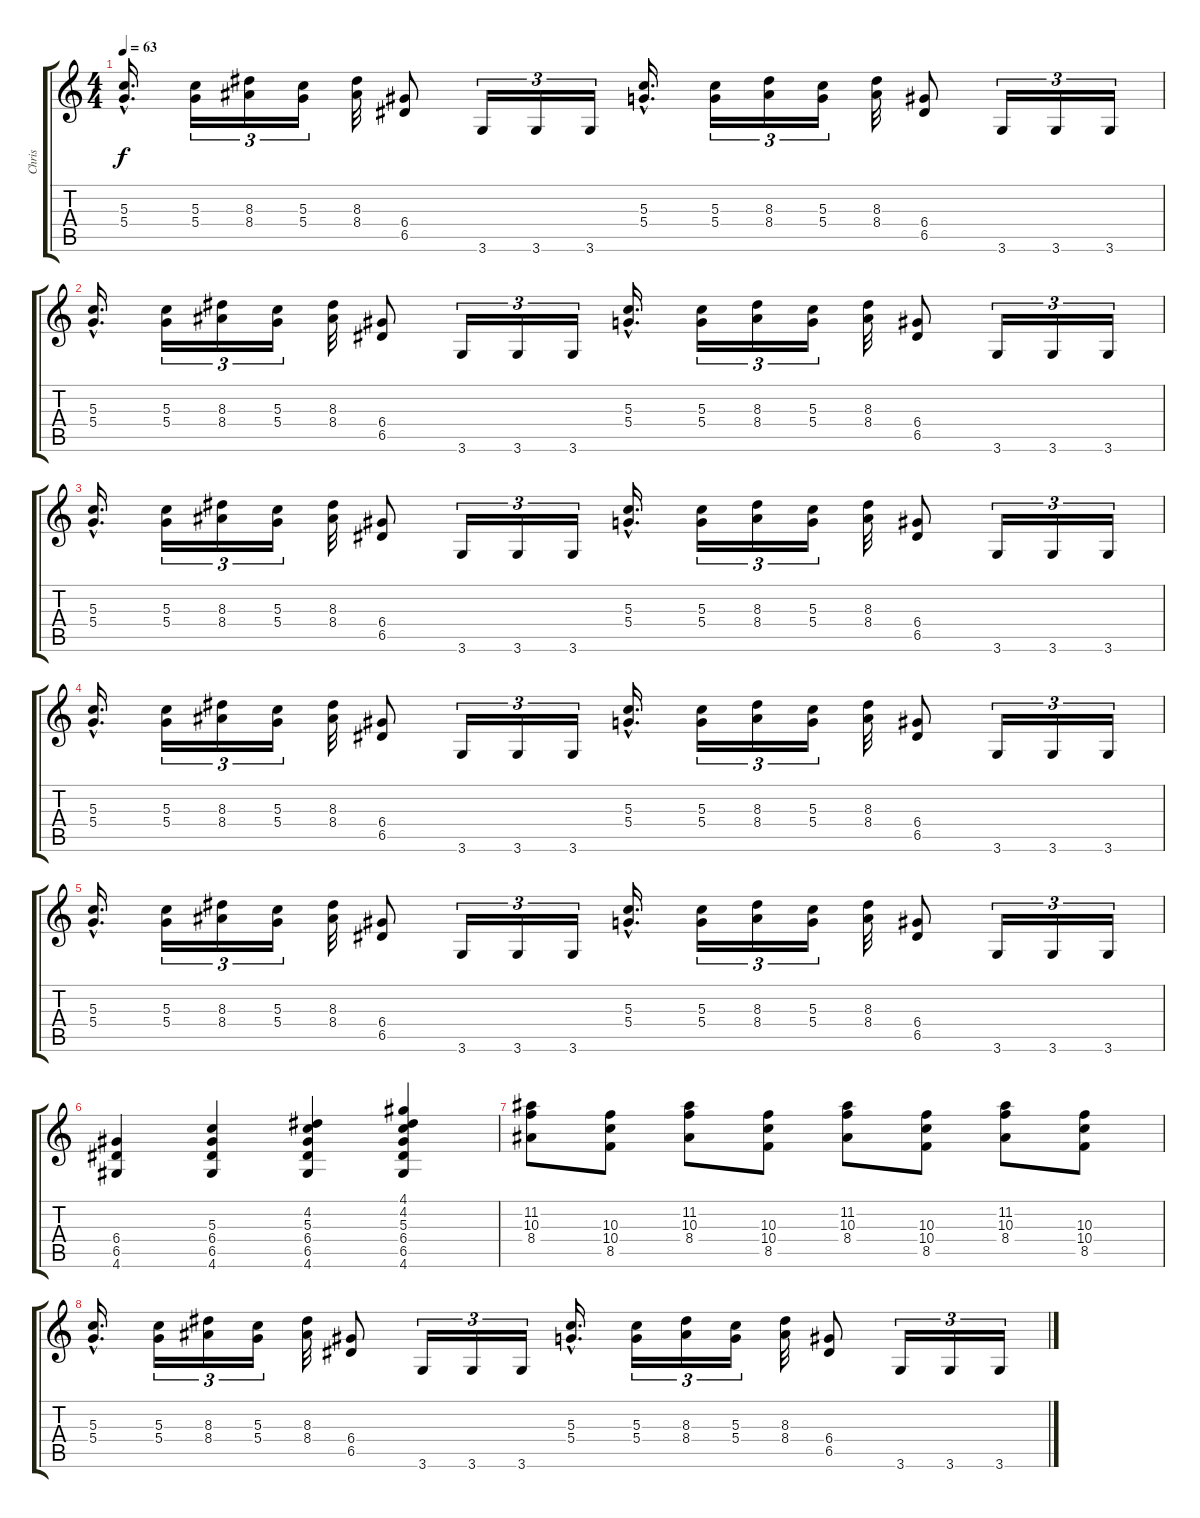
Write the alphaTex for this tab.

\track ("Chris" "Chris") {instrument distortionguitar}
\staff {score tabs}
\tuning (E4 B3 G3 D3 A2 E2) {hide}
\ts (4 4)
\tempo 63
\clef g2
\ks c
(5.3{hac} 5.4{hac}).16{d dy f} (5.3 5.4).16{tu (3 2)} (8.3 8.4).16{tu (3 2)} (5.3 5.4).16{tu (3 2)} (8.3 8.4).32 (6.4 6.5).8 3.6.16{tu (3 2)} 3.6.16{tu (3 2)} 3.6.16{tu (3 2)} (5.3{hac} 5.4{hac}).16{d} (5.3 5.4).16{tu (3 2)} (8.3 8.4).16{tu (3 2)} (5.3 5.4).16{tu (3 2)} (8.3 8.4).32 (6.4 6.5).8 3.6.16{tu (3 2)} 3.6.16{tu (3 2)} 3.6.16{tu (3 2)} |
(5.3{hac} 5.4{hac}).16{d} (5.3 5.4).16{tu (3 2)} (8.3 8.4).16{tu (3 2)} (5.3 5.4).16{tu (3 2)} (8.3 8.4).32 (6.4 6.5).8 3.6.16{tu (3 2)} 3.6.16{tu (3 2)} 3.6.16{tu (3 2)} (5.3{hac} 5.4{hac}).16{d} (5.3 5.4).16{tu (3 2)} (8.3 8.4).16{tu (3 2)} (5.3 5.4).16{tu (3 2)} (8.3 8.4).32 (6.4 6.5).8 3.6.16{tu (3 2)} 3.6.16{tu (3 2)} 3.6.16{tu (3 2)} |
(5.3{hac} 5.4{hac}).16{d} (5.3 5.4).16{tu (3 2)} (8.3 8.4).16{tu (3 2)} (5.3 5.4).16{tu (3 2)} (8.3 8.4).32 (6.4 6.5).8 3.6.16{tu (3 2)} 3.6.16{tu (3 2)} 3.6.16{tu (3 2)} (5.3{hac} 5.4{hac}).16{d} (5.3 5.4).16{tu (3 2)} (8.3 8.4).16{tu (3 2)} (5.3 5.4).16{tu (3 2)} (8.3 8.4).32 (6.4 6.5).8 3.6.16{tu (3 2)} 3.6.16{tu (3 2)} 3.6.16{tu (3 2)} |
(5.3{hac} 5.4{hac}).16{d} (5.3 5.4).16{tu (3 2)} (8.3 8.4).16{tu (3 2)} (5.3 5.4).16{tu (3 2)} (8.3 8.4).32 (6.4 6.5).8 3.6.16{tu (3 2)} 3.6.16{tu (3 2)} 3.6.16{tu (3 2)} (5.3{hac} 5.4{hac}).16{d} (5.3 5.4).16{tu (3 2)} (8.3 8.4).16{tu (3 2)} (5.3 5.4).16{tu (3 2)} (8.3 8.4).32 (6.4 6.5).8 3.6.16{tu (3 2)} 3.6.16{tu (3 2)} 3.6.16{tu (3 2)} |
(5.3{hac} 5.4{hac}).16{d} (5.3 5.4).16{tu (3 2)} (8.3 8.4).16{tu (3 2)} (5.3 5.4).16{tu (3 2)} (8.3 8.4).32 (6.4 6.5).8 3.6.16{tu (3 2)} 3.6.16{tu (3 2)} 3.6.16{tu (3 2)} (5.3{hac} 5.4{hac}).16{d} (5.3 5.4).16{tu (3 2)} (8.3 8.4).16{tu (3 2)} (5.3 5.4).16{tu (3 2)} (8.3 8.4).32 (6.4 6.5).8 3.6.16{tu (3 2)} 3.6.16{tu (3 2)} 3.6.16{tu (3 2)} |
(6.4 6.5 4.6).4 (5.3 6.4 6.5 4.6).4 (4.2 5.3 6.4 6.5 4.6).4 (4.1 4.2 5.3 6.4 6.5 4.6).4 |
(11.2 10.3 8.4).8 (10.3 10.4 8.5).8 (11.2 10.3 8.4).8 (10.3 10.4 8.5).8 (11.2 10.3 8.4).8 (10.3 10.4 8.5).8 (11.2 10.3 8.4).8 (10.3 10.4 8.5).8 |
(5.3{hac} 5.4{hac}).16{d} (5.3 5.4).16{tu (3 2)} (8.3 8.4).16{tu (3 2)} (5.3 5.4).16{tu (3 2)} (8.3 8.4).32 (6.4 6.5).8 3.6.16{tu (3 2)} 3.6.16{tu (3 2)} 3.6.16{tu (3 2)} (5.3{hac} 5.4{hac}).16{d} (5.3 5.4).16{tu (3 2)} (8.3 8.4).16{tu (3 2)} (5.3 5.4).16{tu (3 2)} (8.3 8.4).32 (6.4 6.5).8 3.6.16{tu (3 2)} 3.6.16{tu (3 2)} 3.6.16{tu (3 2)}
